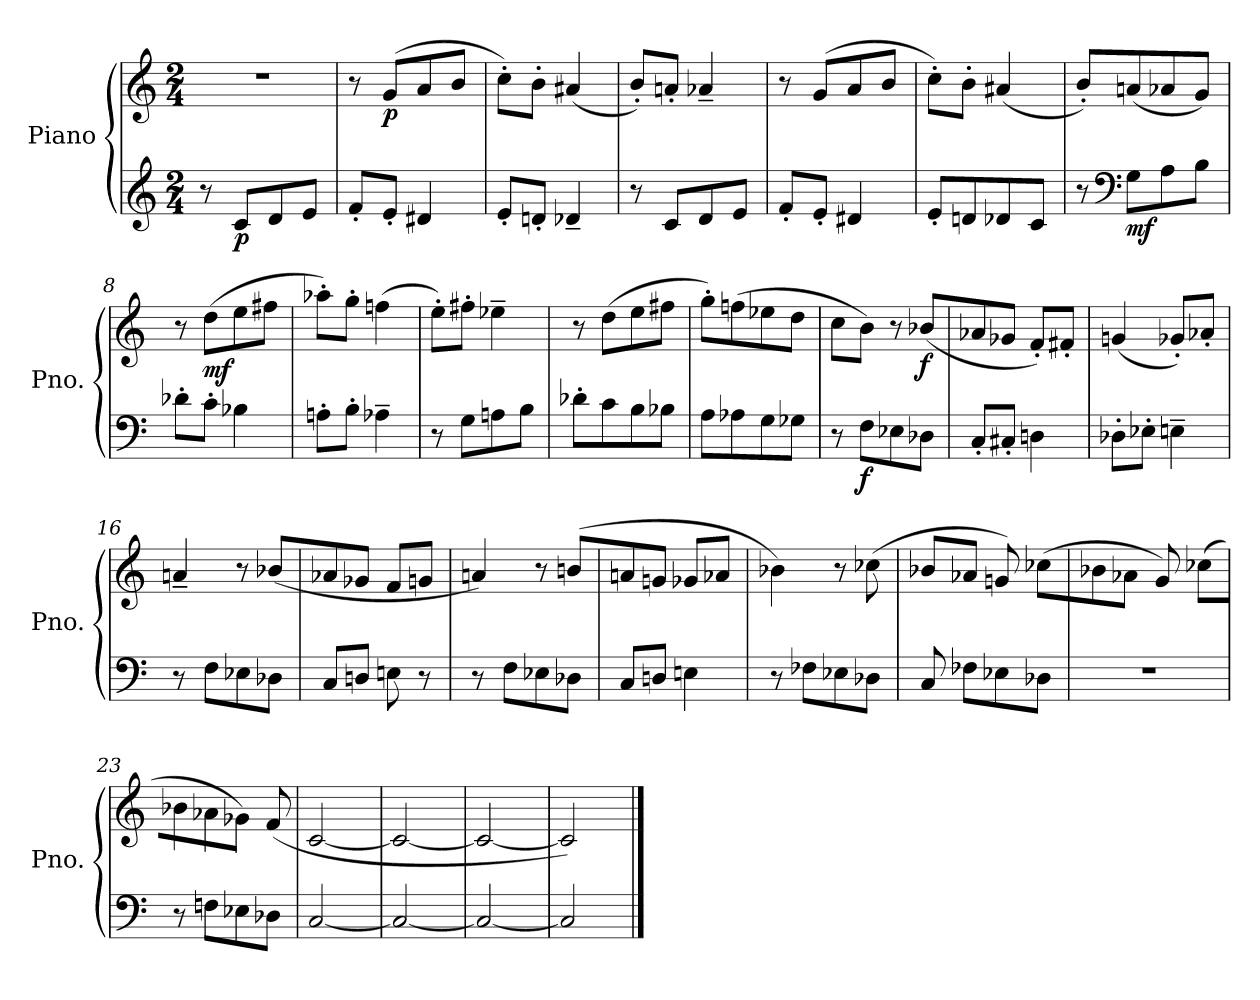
**kern	**kern	**dynam
*part1	*part1	*part1
*staff2	*staff1	*staff1/2
*I"Piano	*	*
*I'Pno.	*	*
*clefG2	*clefG2	*
*k[]	*k[]	*
*M2/4	*M2/4	*
=1	=1	=1
8r	2r	.
*	*MM126	*
!	!	!LO:DY:b=2
8c/L	.	p
8d/	.	.
8e/J	.	.
=2	=2	=2
8f'/L	8r	.
!	!	!LO:DY:b
8e'/J	(>8g/L	p
4d#X/	8a/	.
.	8b/J	.
=3	=3	=3
8e'/L	8cc'\L)	.
8dn'/J	8b'\J	.
4d-X~/	(>4a#X/	.
=4	=4	=4
8r	8b'/L)	.
8c/L	8an'/J	.
8d/	4a-X~/	.
8e/J	.	.
=5	=5	=5
8f'/L	8r	.
8e'/J	(>8g/L	.
4d#X/	8a/	.
.	8b/J	.
=6	=6	=6
8e'/L	8cc'\L)	.
8dn/	8b'\J	.
8d-X/	(<4a#X/	.
8c/J	.	.
=7	=7	=7
8r	8b'/L)	.
*clefF4	*	*
!	!	!LO:DY:b=2
8G\L	(<8an/	mf
8A\	8a-X/	.
8B\J	8g/J)	.
!!LO:LB:g=z
=8	=8	=8
8d-X'\L	8r	.
!	!	!LO:DY:b
8c'\J	(>8dd\L	mf
4B-X\	8ee\	.
.	8ff#X\J	.
=9	=9	=9
8An'\L	8aa-X'\L)	.
8B'\J	8gg'\J	.
4A-X~\	(>4ffn\	.
=10	=10	=10
8r	8ee'\L)	.
8G\L	8ff#X'\J	.
8An\	4ee-X~\	.
8B\J	.	.
=11	=11	=11
8d-X'\L	8r	.
8c\	(>8dd\L	.
8B\	8ee\	.
8B-X\J	8ff#X\J	.
=12	=12	=12
8A\L	8gg'\L)	.
8A-X\	(>8ffn\	.
8G\	8ee-X\	.
8G-X\J	8dd\J	.
=13	=13	=13
8r	8cc\L	.
!	!	!LO:DY:b=2
8F\L	8b\J)	f
8E-X\	8r	.
!	!	!LO:DY:b
8D-X\J	(>8b-X/L	f
=14	=14	=14
8C'/L	8a-X/	.
8C#X'/J	8g-X/J	.
4Dn\	8f'/L)	.
.	8f#X'/J	.
!!LO:LB:g=z
=15	=15	=15
8D-X'\L	(<4gn/	.
8E-X'\J	.	.
4En~\	8g-X'/L)	.
.	8a-X'/J	.
=16	=16	=16
8r	4an~/	.
8F\L	.	.
8E-X\	8r	.
8D-X\J	(<8b-X/L	.
=17	=17	=17
8C/L	8a-X/	.
8Dn/J	8g-X/J	.
8En\	8f/L	.
8r	8gn/J	.
=18	=18	=18
8r	4an/)	.
8F\L	.	.
8E-X\	8r	.
8D-X\J	(>8bn/L	.
=19	=19	=19
8C/L	8an/	.
8Dn/J	8gn/J	.
4En\	8g-X/L	.
.	8a-X/J	.
=20	=20	=20
8r	4b-X\)	.
8F-X\L	.	.
8E-X\	8r	.
8D-X\J	(>8cc-X\	.
!!LO:LB:g=z
=21	=21	=21
8C/	8b-X/L	.
8F-X\L	8a-X/J	.
8E-X\	8gn/)	.
8D-X\J	(>8cc-X\L	.
=22	=22	=22
2r	8b-X\	.
.	8a-X\J	.
.	8g/)	.
.	(>8cc-X\L	.
=23	=23	=23
8r	8b-X\	.
8Fn\L	8a-X\	.
8E-X\	8g-X\J)	.
8D-X\J	(>8f/	.
=24	=24	=24
[2C/	[2c/	.
=25	=25	=25
2C/_	2c/_	.
=26	=26	=26
2C/_	2c/_	.
=27	=27	=27
2C/]	2c/])	.
==	==	==
*-	*-	*-
